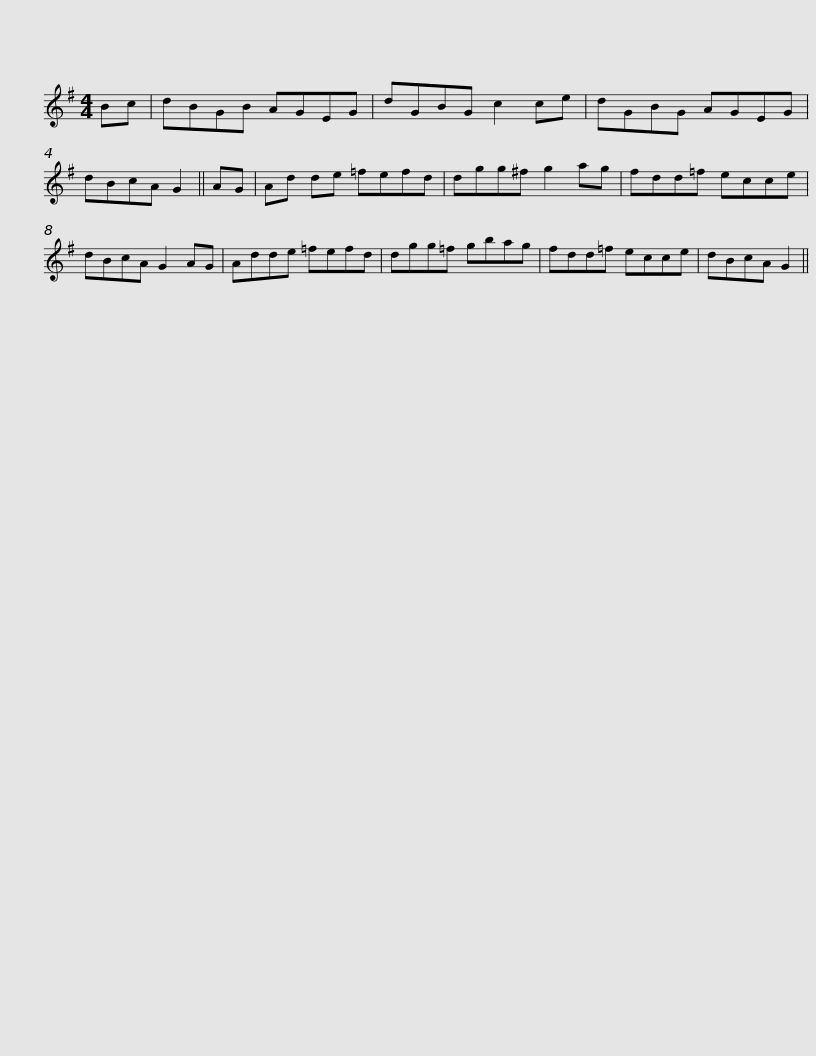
X:1
L:1/8
M:4/4
I:linebreak $
K:G
V:1 treble
V:1
 Bc | dBGB AGEG | dGBG c2 ce | dGBG AGEG | dBcA G2 || %5
 AG | Ad de =fefd |$ dgg^f g2 ag | fdd=f ecce | dBcA G2 AG | %10
 Adde =fefd | dgg=f gbag |$ fdd=f ecce | dBcA G2 || %14
